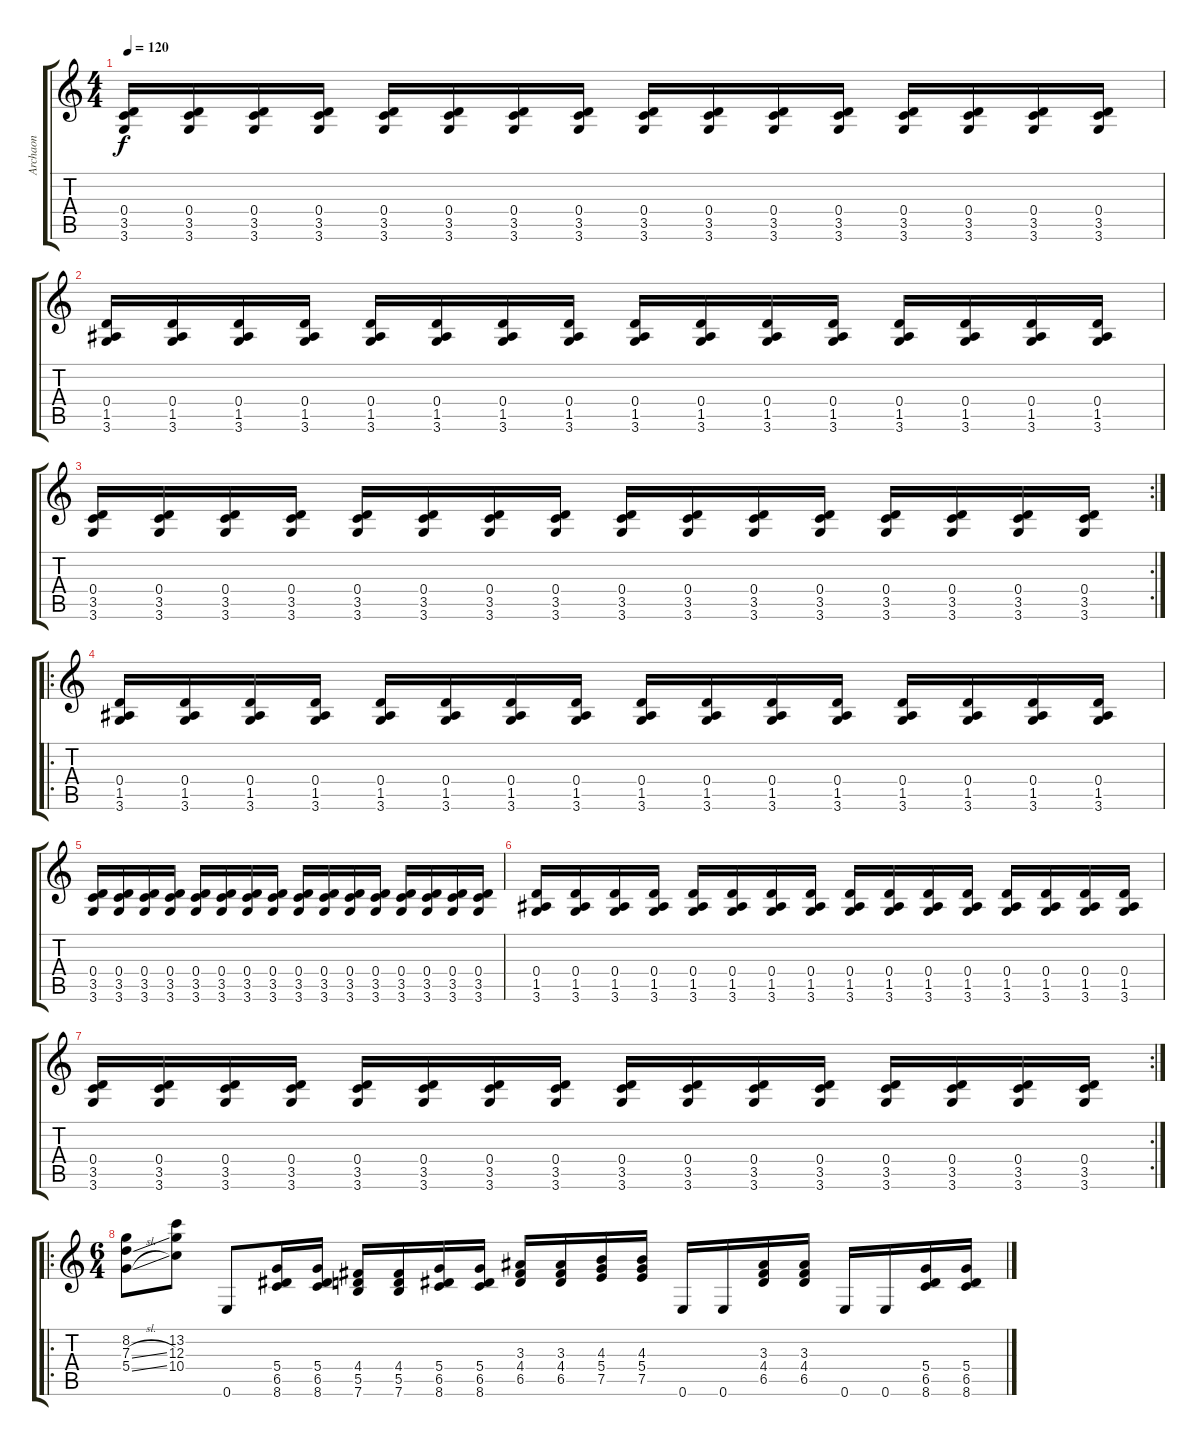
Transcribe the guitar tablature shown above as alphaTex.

\track ("Archaon" "Archaon") {instrument distortionguitar}
\staff {score tabs}
\tuning (E4 B3 G3 D3 A2 E2) {hide}
\ts (4 4)
\tempo 120
\clef g2
\ks c
(0.4 3.5 3.6).16{dy f} (0.4 3.5 3.6).16 (0.4 3.5 3.6).16 (0.4 3.5 3.6).16 (0.4 3.5 3.6).16 (0.4 3.5 3.6).16 (0.4 3.5 3.6).16 (0.4 3.5 3.6).16 (0.4 3.5 3.6).16 (0.4 3.5 3.6).16 (0.4 3.5 3.6).16 (0.4 3.5 3.6).16 (0.4 3.5 3.6).16 (0.4 3.5 3.6).16 (0.4 3.5 3.6).16 (0.4 3.5 3.6).16 |
(0.4 1.5 3.6).16 (0.4 1.5 3.6).16 (0.4 1.5 3.6).16 (0.4 1.5 3.6).16 (0.4 1.5 3.6).16 (0.4 1.5 3.6).16 (0.4 1.5 3.6).16 (0.4 1.5 3.6).16 (0.4 1.5 3.6).16 (0.4 1.5 3.6).16 (0.4 1.5 3.6).16 (0.4 1.5 3.6).16 (0.4 1.5 3.6).16 (0.4 1.5 3.6).16 (0.4 1.5 3.6).16 (0.4 1.5 3.6).16 |
\rc 2
(0.4 3.5 3.6).16 (0.4 3.5 3.6).16 (0.4 3.5 3.6).16 (0.4 3.5 3.6).16 (0.4 3.5 3.6).16 (0.4 3.5 3.6).16 (0.4 3.5 3.6).16 (0.4 3.5 3.6).16 (0.4 3.5 3.6).16 (0.4 3.5 3.6).16 (0.4 3.5 3.6).16 (0.4 3.5 3.6).16 (0.4 3.5 3.6).16 (0.4 3.5 3.6).16 (0.4 3.5 3.6).16 (0.4 3.5 3.6).16 |
\ro
(0.4 1.5 3.6).16 (0.4 1.5 3.6).16 (0.4 1.5 3.6).16 (0.4 1.5 3.6).16 (0.4 1.5 3.6).16 (0.4 1.5 3.6).16 (0.4 1.5 3.6).16 (0.4 1.5 3.6).16 (0.4 1.5 3.6).16 (0.4 1.5 3.6).16 (0.4 1.5 3.6).16 (0.4 1.5 3.6).16 (0.4 1.5 3.6).16 (0.4 1.5 3.6).16 (0.4 1.5 3.6).16 (0.4 1.5 3.6).16 |
(0.4 3.5 3.6).16 (0.4 3.5 3.6).16 (0.4 3.5 3.6).16 (0.4 3.5 3.6).16 (0.4 3.5 3.6).16 (0.4 3.5 3.6).16 (0.4 3.5 3.6).16 (0.4 3.5 3.6).16 (0.4 3.5 3.6).16 (0.4 3.5 3.6).16 (0.4 3.5 3.6).16 (0.4 3.5 3.6).16 (0.4 3.5 3.6).16 (0.4 3.5 3.6).16 (0.4 3.5 3.6).16 (0.4 3.5 3.6).16 |
(0.4 1.5 3.6).16 (0.4 1.5 3.6).16 (0.4 1.5 3.6).16 (0.4 1.5 3.6).16 (0.4 1.5 3.6).16 (0.4 1.5 3.6).16 (0.4 1.5 3.6).16 (0.4 1.5 3.6).16 (0.4 1.5 3.6).16 (0.4 1.5 3.6).16 (0.4 1.5 3.6).16 (0.4 1.5 3.6).16 (0.4 1.5 3.6).16 (0.4 1.5 3.6).16 (0.4 1.5 3.6).16 (0.4 1.5 3.6).16 |
\rc 2
(0.4 3.5 3.6).16 (0.4 3.5 3.6).16 (0.4 3.5 3.6).16 (0.4 3.5 3.6).16 (0.4 3.5 3.6).16 (0.4 3.5 3.6).16 (0.4 3.5 3.6).16 (0.4 3.5 3.6).16 (0.4 3.5 3.6).16 (0.4 3.5 3.6).16 (0.4 3.5 3.6).16 (0.4 3.5 3.6).16 (0.4 3.5 3.6).16 (0.4 3.5 3.6).16 (0.4 3.5 3.6).16 (0.4 3.5 3.6).16 |
\ro
\ts (6 4)
(8.2 7.3{sl} 5.4{sl}).8 (13.2 12.3 10.4).8 0.6.8 (5.4 6.5 8.6).16 (5.4 6.5 8.6).16 (4.4 5.5 7.6).16 (4.4 5.5 7.6).16 (5.4 6.5 8.6).16 (5.4 6.5 8.6).16 (3.3 4.4 6.5).16 (3.3 4.4 6.5).16 (4.3 5.4 7.5).16 (4.3 5.4 7.5).16 0.6.16 0.6.16 (3.3 4.4 6.5).16 (3.3 4.4 6.5).16 0.6.16 0.6.16 (5.4 6.5 8.6).16 (5.4 6.5 8.6).16
